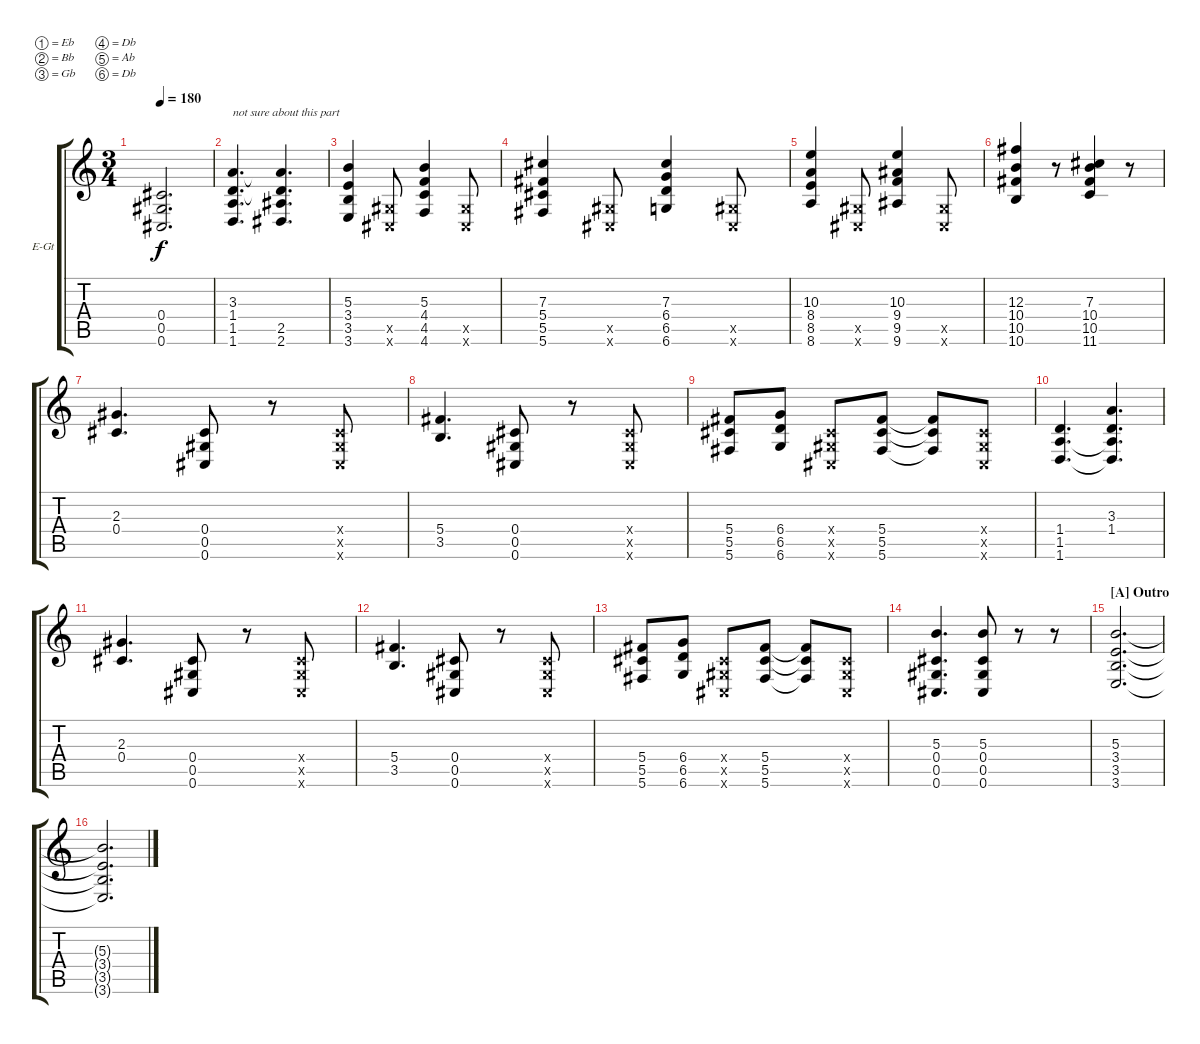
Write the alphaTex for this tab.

\bracketExtendMode groupsimilarinstruments
\firstSystemTrackNameOrientation horizontal
\otherSystemsTrackNameOrientation horizontal
\track ("Electric Guitar" "E-Gt") {instrument overdrivenguitar}
\staff {score tabs}
\tuning (Eb4 Bb3 Gb3 Db3 Ab2 Db2)
\ts (3 4)
\tempo 180
\clef g2
\ks c
(0.4{t} 0.5{t} 0.6{t}).2{d dy f} |
(1.4 1.5 1.6 3.3).4{d txt "not sure about this part"} (1.4{t} 3.3{t} 2.5 2.6).4{d} |
(3.6 3.5 3.4 5.3).4 (0.6{x} 0.5{x}).8 (4.6 4.5 4.4 5.3).4 (0.6{x} 0.5{x}).8 |
(5.6 5.5 5.4 7.3).4 (0.6{x} 0.5{x}).8 (6.6 6.5 6.4 7.3).4 (0.6{x} 0.5{x}).8 |
(8.6 8.5 8.4 10.3).4 (0.6{x} 0.5{x}).8 (9.6 9.5 9.4 10.3).4 (0.6{x} 0.5{x}).8 |
(10.6 10.5 10.4 12.3).4 r.8 (11.6 10.5 10.4 7.3).4 r.8 |
(2.3 0.4).4{d} (0.6 0.5 0.4).8 r.8 (0.6{x} 0.5{x} 0.4{x}).8 |
(3.5 5.4).4{d} (0.6 0.5 0.4).8 r.8 (0.6{x} 0.5{x} 0.4{x}).8 |
(5.6 5.5 5.4).8 (6.4 6.5 6.6).8 (0.6{x} 0.5{x} 0.4{x}).8 (5.6 5.5 5.4).8 (5.6{t} 5.5{t} 5.4{t}).8 (0.6{x} 0.5{x} 0.4{x}).8 |
(1.4 1.5 1.6).4{d} (1.4 3.3 1.5{t} 1.6{t}).4{d} |
(2.3 0.4).4{d} (0.6 0.5 0.4).8 r.8 (0.6{x} 0.5{x} 0.4{x}).8 |
(3.5 5.4).4{d} (0.6 0.5 0.4).8 r.8 (0.6{x} 0.5{x} 0.4{x}).8 |
(5.6 5.5 5.4).8 (6.4 6.5 6.6).8 (0.6{x} 0.5{x} 0.4{x}).8 (5.6 5.5 5.4).8 (5.4{t} 5.5{t} 5.6{t}).8 (0.6{x} 0.5{x} 0.4{x}).8 |
(0.4 0.5 0.6 5.3).4{d} (0.4 0.5 0.6 5.3).8 r.8 r.8 |
\section ("A" "Outro")
(3.6 3.5 3.4 5.3).2{d} |
(3.6{t} 3.5{t} 3.4{t} 5.3{t}).2{d}
